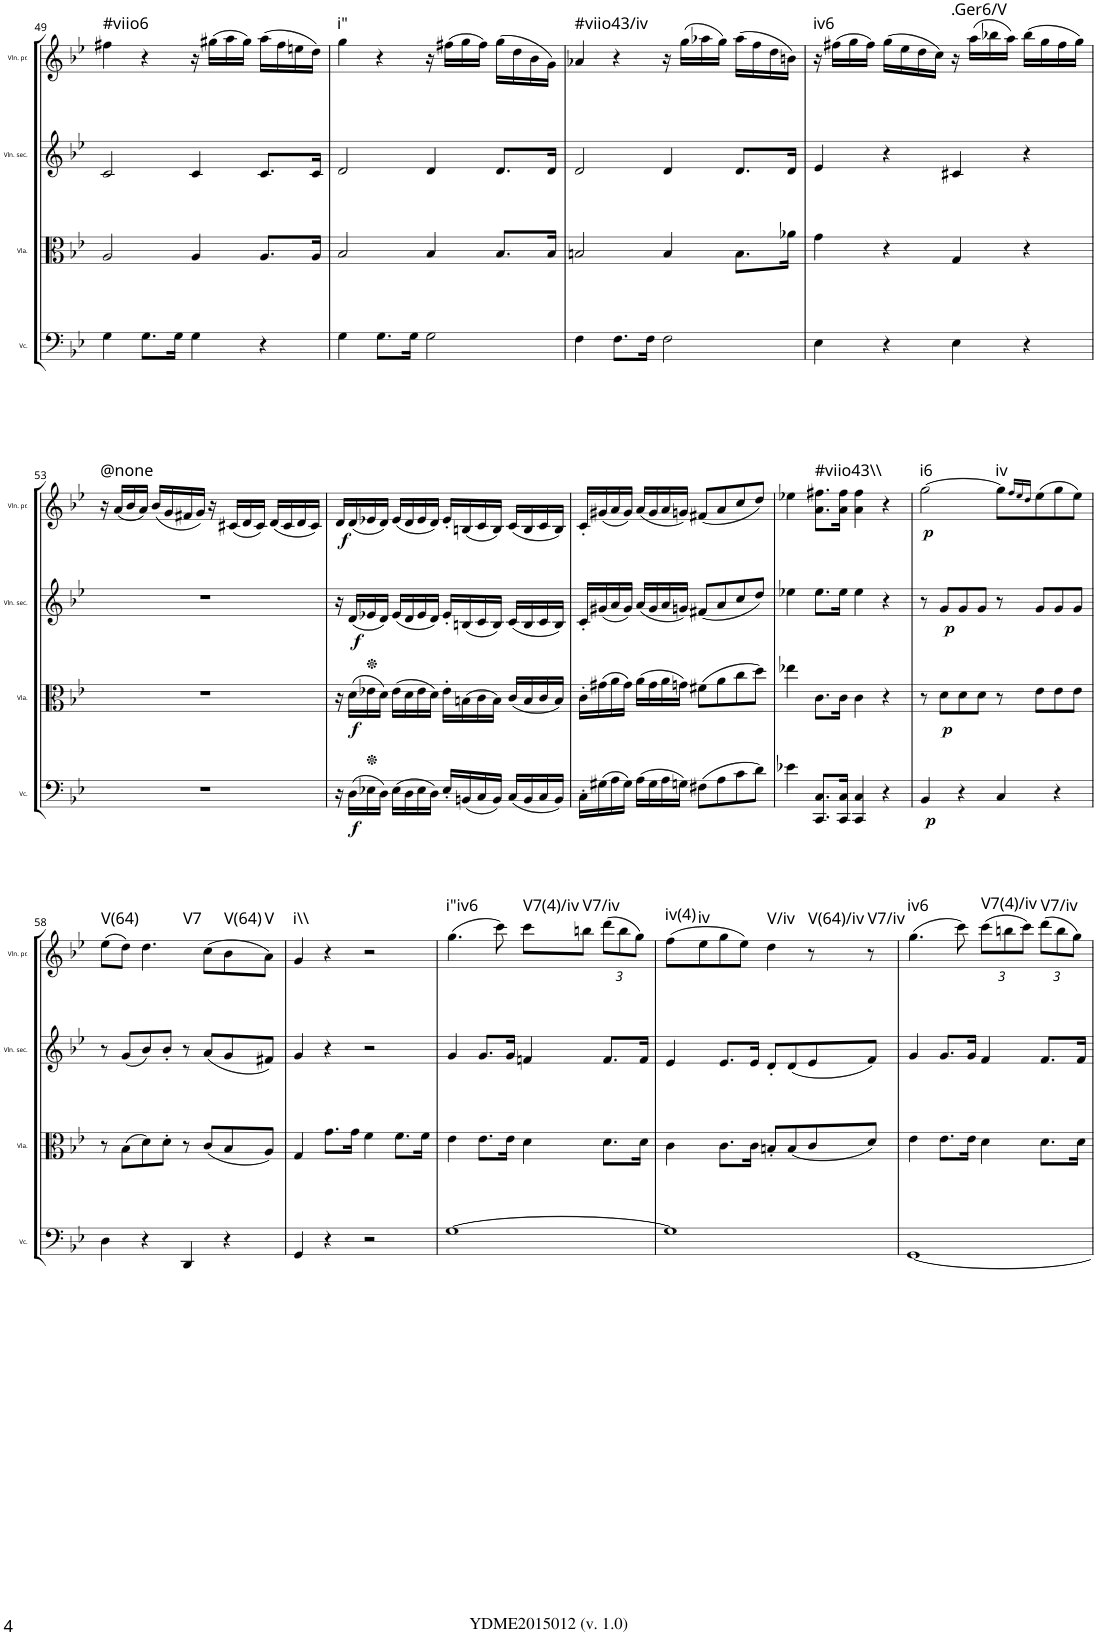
**kern	**dynam	**kern	**dynam	**kern	**dynam	**kern	**dynam	**harte
*part4	*part4	*part3	*part3	*part2	*part2	*part1	*part1	*part1
*staff4	*staff4	*staff3	*staff3	*staff2	*staff2	*staff1	*staff1	*
*I"Violoncelle	*	*I"Viola	*	*I"Violino secondo	*	*I"Violino primo	*	*
*I'Vc.	*	*I'Vla.	*	*I'Vln. sec.	*	*I'Vln. pr.	*	*
!!LO:PB:g=z
*clefF4	*	*clefC3	*	*clefG2	*	*clefG2	*	*
*k[b-e-]	*	*k[b-e-]	*	*k[b-e-]	*	*k[b-e-]	*	*
*B-:	*	*B-:	*	*B-:	*	*B-:	*	*
*M2/2	*	*M2/2	*	*M2/2	*	*M2/2	*	*
*met(c|)	*	*met(c|)	*	*met(c|)	*	*met(c|)	*	*
=49	=49	=49	=49	=49	=49	=49	=49	=49
!	!	!	!	!	!	!	!	!LO:H:kt=#viio6
4G\	.	2A/	.	2c/	.	4ff#X\	.	N
8.G\L	.	.	.	.	.	4r	.	.
16G\Jk	.	.	.	.	.	.	.	.
4G\	.	4A/	.	4c/	.	16r	.	.
.	.	.	.	.	.	(16gg#X\LL	.	.
.	.	.	.	.	.	16aa\	.	.
.	.	.	.	.	.	16gg#\JJ)	.	.
4r	.	8.A/L	.	8.c/L	.	(16aa\LL	.	.
.	.	.	.	.	.	16ff#\	.	.
.	.	.	.	.	.	16een\	.	.
.	.	16A/Jk	.	16c/Jk	.	16dd\JJ)	.	.
=50	=50	=50	=50	=50	=50	=50	=50	=50
!	!	!	!	!	!	!	!	!LO:H:kt=i"
4G\	.	2B-/	.	2d/	.	4gg\	.	N
8.G\L	.	.	.	.	.	4r	.	.
16G\Jk	.	.	.	.	.	.	.	.
2G\	.	4B-/	.	4d/	.	16r	.	.
.	.	.	.	.	.	(16ff#X\LL	.	.
.	.	.	.	.	.	16gg\	.	.
.	.	.	.	.	.	16ff#\JJ)	.	.
.	.	8.B-/L	.	8.d/L	.	(16gg\LL	.	.
.	.	.	.	.	.	16dd\	.	.
.	.	.	.	.	.	16b-\	.	.
.	.	16B-/Jk	.	16d/Jk	.	16g\JJ)	.	.
=51	=51	=51	=51	=51	=51	=51	=51	=51
!	!	!	!	!	!	!	!	!LO:H:kt=#viio43/iv
4F\	.	2Bn/	.	2d/	.	4a-X/	.	N
8.F\L	.	.	.	.	.	4r	.	.
16F\Jk	.	.	.	.	.	.	.	.
2F\	.	4B/	.	4d/	.	16r	.	.
.	.	.	.	.	.	(16gg\LL	.	.
.	.	.	.	.	.	16aa-X\	.	.
.	.	.	.	.	.	16gg\JJ)	.	.
.	.	8.B\L	.	8.d/L	.	(16aa-\LL	.	.
.	.	.	.	.	.	16ff\	.	.
.	.	.	.	.	.	16dd\	.	.
.	.	16a-X\Jk	.	16d/Jk	.	16bn\JJ)	.	.
=52	=52	=52	=52	=52	=52	=52	=52	=52
!	!	!	!	!	!	!	!	!LO:H:kt=iv6
4E-\	.	4g\	.	4e-/	.	16r	.	N
.	.	.	.	.	.	(16ff#X\LL	.	.
.	.	.	.	.	.	16gg\	.	.
.	.	.	.	.	.	16ff#\JJ)	.	.
4r	.	4r	.	4r	.	(16gg\LL	.	.
.	.	.	.	.	.	16ee-\	.	.
.	.	.	.	.	.	16dd\	.	.
.	.	.	.	.	.	16cc\JJ)	.	.
!	!	!	!	!	!	!	!	!LO:H:kt=.Ger6/V
4E-\	.	4G/	.	4c#X/	.	16r	.	N
.	.	.	.	.	.	(16aa\LL	.	.
.	.	.	.	.	.	16bb-X\	.	.
.	.	.	.	.	.	16aa\JJ)	.	.
4r	.	4r	.	4r	.	(16bb-\LL	.	.
.	.	.	.	.	.	16gg\	.	.
.	.	.	.	.	.	16ff#\	.	.
.	.	.	.	.	.	16gg\JJ)	.	.
!!LO:LB:g=z
=53	=53	=53	=53	=53	=53	=53	=53	=53
!	!	!	!	!	!	!	!	!LO:H:kt=@none
1r	.	1r	.	1r	.	16r	.	N
.	.	.	.	.	.	(16a/LL	.	.
.	.	.	.	.	.	16b-/	.	.
.	.	.	.	.	.	16a/JJ)	.	.
.	.	.	.	.	.	(16b-/LL	.	.
.	.	.	.	.	.	16g/	.	.
.	.	.	.	.	.	16f#X/	.	.
.	.	.	.	.	.	16g/JJ)	.	.
.	.	.	.	.	.	16r	.	.
.	.	.	.	.	.	(16c#X/LL	.	.
.	.	.	.	.	.	16d/	.	.
.	.	.	.	.	.	16c#/JJ)	.	.
.	.	.	.	.	.	(16d/LL	.	.
.	.	.	.	.	.	16c#/	.	.
.	.	.	.	.	.	16d/	.	.
.	.	.	.	.	.	16c#/JJ)	.	.
=54	=54	=54	=54	=54	=54	=54	=54	=54
!	!	!	!	!	!	!	!LO:DY:b	!
16r	.	16r	.	16r	.	16d/LL	f	.
!	!LO:DY:b	!	!LO:DY:b	!	!LO:DY:b	!	!	!
(16D\LL	f	(16d\LL	f	(16d/LL	f	(16d/	.	.
16E-X\	.	16e-X\	.	16e-X/	.	16e-X/	.	.
16D\JJ)	.	16d\JJ)	.	16d/JJ)	.	16d/JJ)	.	.
(16E-\LL	.	(16e-\LL	.	(16e-/LL	.	(16e-/LL	.	.
16D\	.	16d\	.	16d/	.	16d/	.	.
16E-\	.	16e-\	.	16e-/	.	16e-/	.	.
16D\JJ)	.	16d\JJ)	.	16d/JJ)	.	16d/JJ)	.	.
16E-'/LL	.	16e-'\LL	.	16e-'/LL	.	16e-'/LL	.	.
(16BBn/	.	(16Bn\	.	(16Bn/	.	(16Bn/	.	.
16C/	.	16c\	.	16c/	.	16c/	.	.
16BB/JJ)	.	16B\JJ)	.	16B/JJ)	.	16B/JJ)	.	.
(16C/LL	.	(16c/LL	.	(16c/LL	.	(16c/LL	.	.
16BB/	.	16B/	.	16B/	.	16B/	.	.
16C/	.	16c/	.	16c/	.	16c/	.	.
16BB/JJ)	.	16B/JJ)	.	16B/JJ)	.	16B/JJ)	.	.
=55	=55	=55	=55	=55	=55	=55	=55	=55
16C'\LL	.	16c'\LL	.	16c'/LL	.	16c'/LL	.	.
(16G#X\	.	(16g#X\	.	(16g#X/	.	(16g#X/	.	.
16A\	.	16a\	.	16a/	.	16a/	.	.
16G#\JJ)	.	16g#\JJ)	.	16g#/JJ)	.	16g#/JJ)	.	.
(16A\LL	.	(16a\LL	.	(16a/LL	.	(16a/LL	.	.
16G#\	.	16g#\	.	16g#/	.	16g#/	.	.
16A\	.	16a\	.	16a/	.	16a/	.	.
16Gn\JJ)	.	16gn\JJ)	.	16gn/JJ)	.	16gn/JJ)	.	.
(8F#X\L	.	(8f#X\L	.	(8f#X/L	.	(8f#X/L	.	.
8A\	.	8a\	.	8a/	.	8a/	.	.
8c\	.	8cc\	.	8cc/	.	8cc/	.	.
8d\J)	.	8dd\J)	.	8dd/J)	.	8dd/J)	.	.
=56	=56	=56	=56	=56	=56	=56	=56	=56
4e-X\	.	4ee-X\	.	4ee-X\	.	4ee-X\	.	.
!	!	!	!	!	!	!	!	!LO:H:kt=#viio43\\
8.CC/ 8.C/L	.	8.c\L	.	8.ee-\L	.	8.a\ 8.ff#X\L	.	N
16CC/ 16C/Jk	.	16c\Jk	.	16ee-\Jk	.	16a\ 16ff#\Jk	.	.
4CC/ 4C/	.	4c\	.	4ee-\	.	4a\ 4ff#\	.	.
4r	.	4r	.	4r	.	4r	.	.
=57	=57	=57	=57	=57	=57	=57	=57	=57
!	!LO:DY:b	!	!	!	!	!	!LO:DY:b	!LO:H:kt=i6
4BB-/	p	8r	.	8r	.	[2gg\	p	N
!	!	!	!LO:DY:b	!	!LO:DY:b	!	!	!
.	.	8d\L	p	8g/L	p	.	.	.
4r	.	8d\	.	8g/	.	.	.	.
.	.	8d\J	.	8g/J	.	.	.	.
!	!	!	!	!	!	!	!	!LO:H:kt=iv
4C/	.	8r	.	8r	.	8gg\L]	.	N
.	.	.	.	.	.	16qff/LL	.	.
.	.	.	.	.	.	16qee-/	.	.
.	.	.	.	.	.	16qdd/JJ	.	.
.	.	8e-\L	.	8g/L	.	(8ee-\	.	.
4r	.	8e-\	.	8g/	.	8gg\	.	.
.	.	8e-\J	.	8g/J	.	8ee-\J)	.	.
!!LO:LB:g=z
=58	=58	=58	=58	=58	=58	=58	=58	=58
!	!	!	!	!	!	!	!	!LO:H:kt=V(64)
4D\	.	8r	.	8r	.	(8ee-\L	.	N
.	.	(8B-\L	.	(8g/L	.	8dd\J)	.	.
!	!	!	!	!	!	!	!	!LO:H:kt=V7
4r	.	8d\)	.	8b-/)	.	4.dd\	.	N
.	.	8d'\J	.	8b-'/J	.	.	.	.
4DD/	.	8r	.	8r	.	.	.	.
.	.	(8c/L	.	(8a/L	.	(8cc\L	.	.
!	!	!	!	!	!	!	!	!LO:H:kt=V(64)
4r	.	8B-/	.	8g/	.	8b-\	.	N
!	!	!	!	!	!	!	!	!LO:H:kt=V
.	.	8A/J)	.	8f#X/J)	.	8a\J)	.	N
=59	=59	=59	=59	=59	=59	=59	=59	=59
!	!	!	!	!	!	!	!	!LO:H:kt=i\\
4GG/	.	4G/	.	4g/	.	4g/	.	N
4r	.	8.g\L	.	4r	.	4r	.	.
.	.	16g\Jk	.	.	.	.	.	.
2r	.	4f\	.	2r	.	2r	.	.
.	.	8.f\L	.	.	.	.	.	.
.	.	16f\Jk	.	.	.	.	.	.
=60	=60	=60	=60	=60	=60	=60	=60	=60
!	!	!	!	!	!	!	!	!LO:H:kt=i"iv6
[1G	.	4e-\	.	4g/	.	(4.gg\	.	N
.	.	8.e-\L	.	8.g/L	.	.	.	.
.	.	.	.	.	.	8ccc\)	.	.
.	.	16e-\Jk	.	16g/Jk	.	.	.	.
!	!	!	!	!	!	!	!	!LO:H:kt=V7(4)/iv
.	.	4d\	.	4fn/	.	8ccc\L	.	N
!	!	!	!	!	!	!	!	!LO:H:kt=V7/iv
.	.	.	.	.	.	8bbn\J	.	N
*	*	*	*	*	*	*Xbrackettup	*	*
.	.	8.d\L	.	8.f/L	.	(12ddd\L	.	.
.	.	.	.	.	.	12bb\	.	.
.	.	.	.	.	.	12gg\J)	.	.
.	.	16d\Jk	.	16f/Jk	.	.	.	.
=61	=61	=61	=61	=61	=61	=61	=61	=61
!	!	!	!	!	!	!	!	!LO:H:kt=iv(4)
1G]	.	4c\	.	4e-/	.	(8ff\L	.	N
!	!	!	!	!	!	!	!	!LO:H:kt=iv
.	.	.	.	.	.	8ee-\	.	N
.	.	8.c\L	.	8.e-/L	.	8gg\	.	.
.	.	.	.	.	.	8ee-\J)	.	.
.	.	16c\Jk	.	16e-/Jk	.	.	.	.
!	!	!	!	!	!	!	!	!LO:H:kt=V/iv
.	.	8Bn'/L	.	8d'/L	.	4dd\	.	N
.	.	(8B/	.	(8d/	.	.	.	.
!	!	!	!	!	!	!	!	!LO:H:kt=V(64)/iv
.	.	8c/	.	8e-/	.	8r	.	N
!	!	!	!	!	!	!	!	!LO:H:kt=V7/iv
.	.	8d/J)	.	8f/J)	.	8r	.	N
=62	=62	=62	=62	=62	=62	=62	=62	=62
!	!	!	!	!	!	!	!	!LO:H:kt=iv6
[1GG	.	4e-\	.	4g/	.	(4.gg\	.	N
.	.	8.e-\L	.	8.g/L	.	.	.	.
.	.	.	.	.	.	8ccc\)	.	.
.	.	16e-\Jk	.	16g/Jk	.	.	.	.
!	!	!	!	!	!	!	!	!LO:H:kt=V7(4)/iv
.	.	4d\	.	4f/	.	(12ccc\L	.	N
.	.	.	.	.	.	12bbn\	.	.
.	.	.	.	.	.	12ccc\J)	.	.
!	!	!	!	!	!	!	!	!LO:H:kt=V7/iv
.	.	8.d\L	.	8.f/L	.	(12ddd\L	.	N
.	.	.	.	.	.	12bb\	.	.
.	.	.	.	.	.	12gg\J)	.	.
.	.	16d\Jk	.	16f/Jk	.	.	.	.
=	=	=	=	=	=	=	=	=
*-	*-	*-	*-	*-	*-	*-	*-	*-
